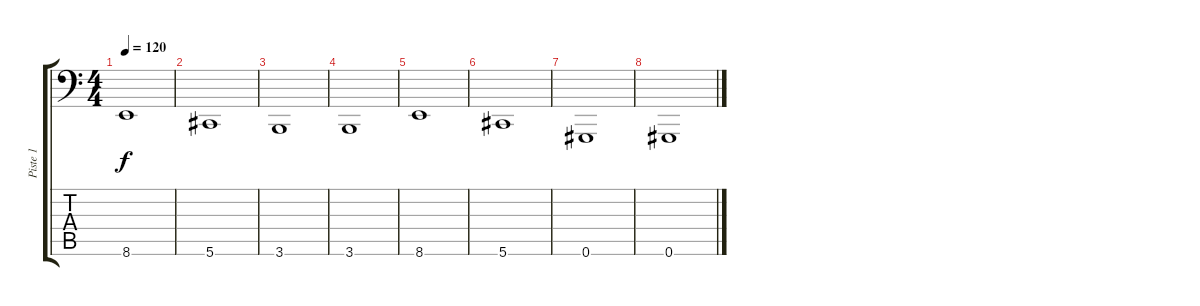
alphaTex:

\track ("Piste 1" "Piste 1") {instrument stringensemble1}
\staff {score tabs}
\tuning (E4 B3 G3 D3 A2 Ab1) {hide}
\ts (4 4)
\tempo 120
\clef f4
\ks c
8.6.1{dy f} |
5.6.1 |
3.6.1 |
3.6.1 |
8.6.1 |
5.6.1 |
0.6.1 |
0.6.1
